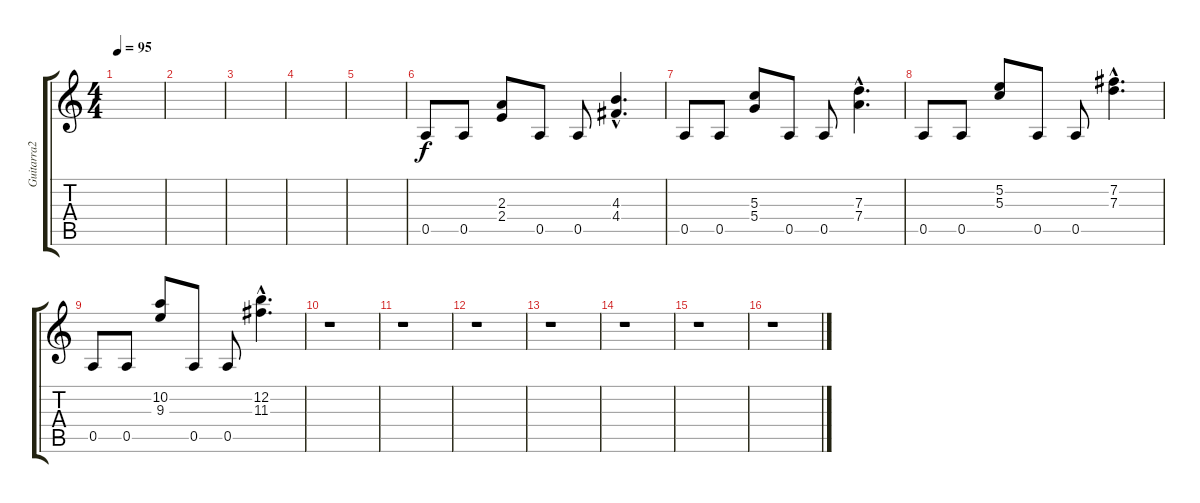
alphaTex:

\track ("Guitarra2 (Uoho)" "Guitarra2 ") {instrument distortionguitar}
\staff {score tabs}
\tuning (E4 B3 G3 D3 A2 E2) {hide}
\ts (4 4)
\tempo 95
\clef g2
\ks c
|
|
|
|
|
0.5.8 0.5.8 (2.3 2.4).8 0.5.8 0.5.8 (4.3{hac} 4.4{hac}).4{d} |
0.5.8 0.5.8 (5.3 5.4).8 0.5.8 0.5.8 (7.3{hac} 7.4{hac}).4{d} |
0.5.8 0.5.8 (5.2 5.3).8 0.5.8 0.5.8 (7.2{hac} 7.3{hac}).4{d} |
0.5.8 0.5.8 (10.2 9.3).8 0.5.8 0.5.8 (12.2{hac} 11.3{hac}).4{d} |
r.1 |
r.1 |
r.1 |
r.1 |
r.1 |
r.1 |
r.1
